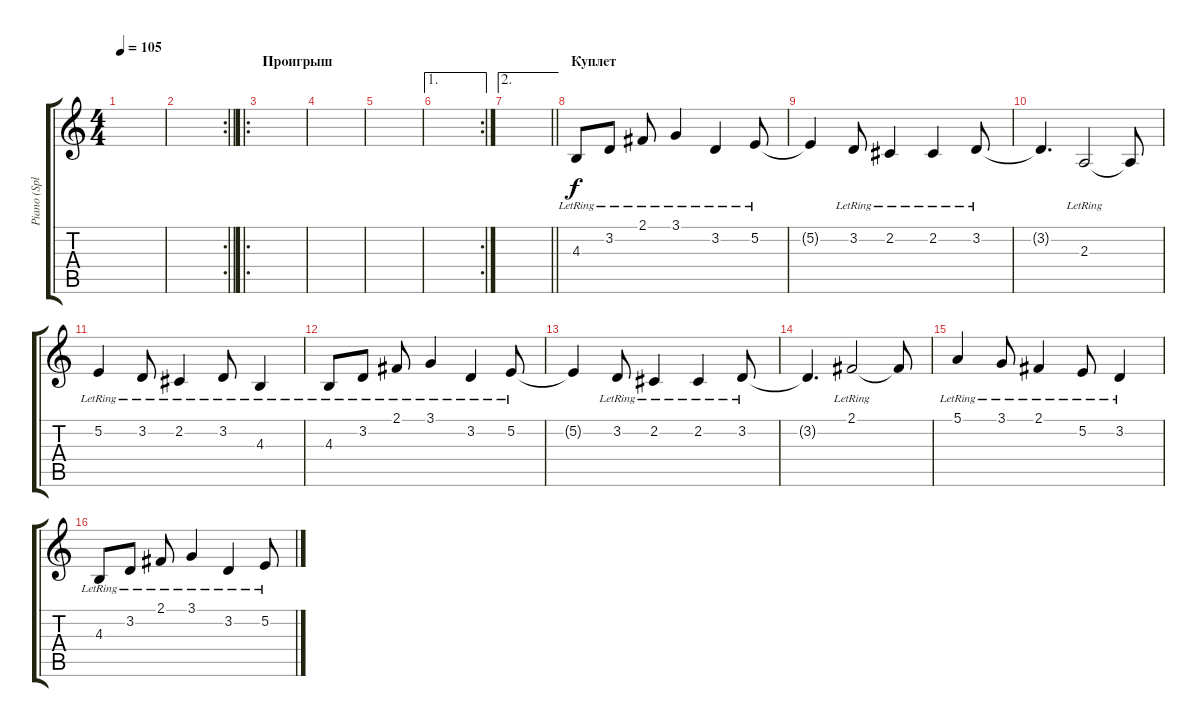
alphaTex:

\track ("Piano (Split A)" "Piano (Spl") {instrument acousticgrandpiano}
\staff {score tabs}
\tuning (E4 B3 G3 D3 A2 E2) {hide}
\ts (4 4)
\tempo 105
\clef g2
\ks c
|
\rc 2
\barLineRight lightlight
|
\ro
\section ("" "Проигрыш")
|
|
|
\ae 1
\rc 2
|
\ae 2
\barLineRight lightlight
|
\section ("" "Куплет")
4.3{lr}.8 3.2{lr}.8 2.1{lr}.8 3.1{lr}.4 3.2{lr}.4 5.2{lr}.8 |
5.2{t}.4 3.2{lr}.8 2.2{lr}.4 2.2{lr}.4 3.2{lr}.8 |
3.2{t}.4{d} 2.3{lr}.2 2.3{t}.8 |
5.2{lr}.4 3.2{lr}.8 2.2{lr}.4 3.2{lr}.8 4.3{lr}.4 |
4.3{lr}.8 3.2{lr}.8 2.1{lr}.8 3.1{lr}.4 3.2{lr}.4 5.2{lr}.8 |
5.2{t}.4 3.2{lr}.8 2.2{lr}.4 2.2{lr}.4 3.2{lr}.8 |
3.2{t}.4{d} 2.1{lr}.2 2.1{t}.8 |
5.1{lr}.4 3.1{lr}.8 2.1{lr}.4 5.2{lr}.8 3.2{lr}.4 |
4.3{lr}.8 3.2{lr}.8 2.1{lr}.8 3.1{lr}.4 3.2{lr}.4 5.2{lr}.8
